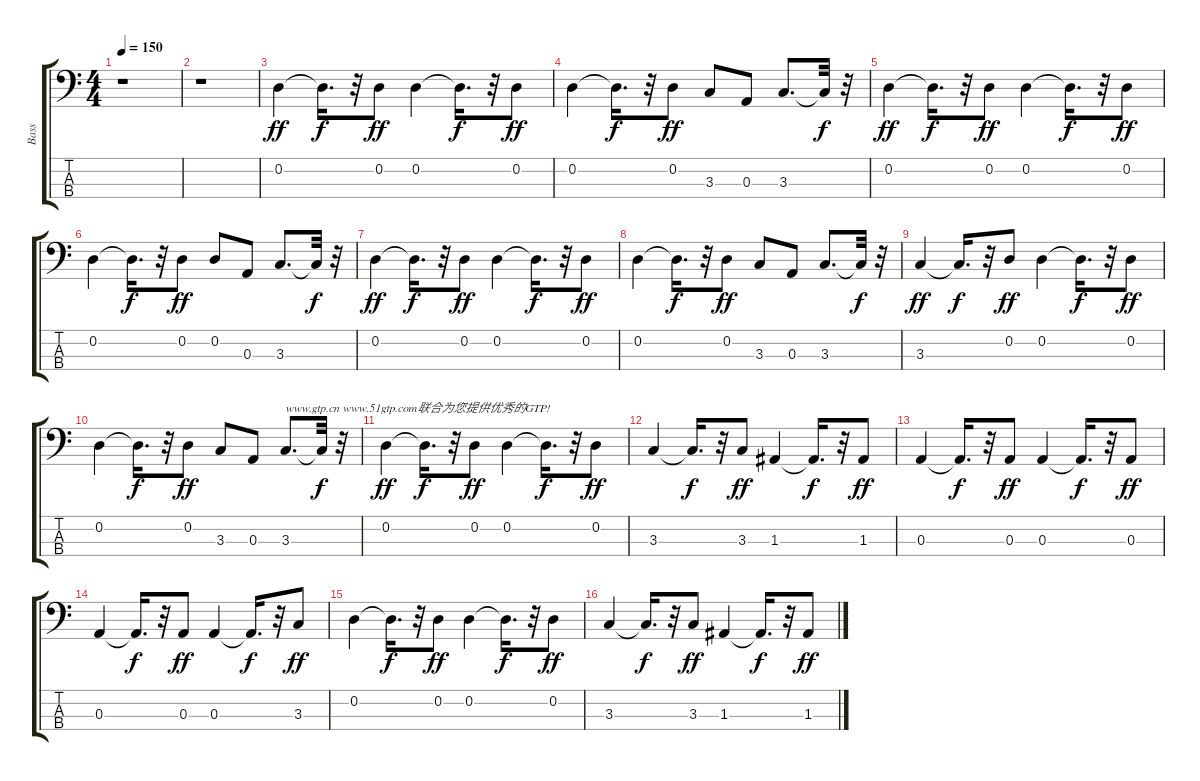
\track ("Bass" "Bass") {instrument electricbassfinger}
\staff {score tabs}
\tuning (G2 D2 A1 E1) {hide}
\ts (4 4)
\tempo 150
\clef f4
\ks c
r.1{dy ff instrument electricbassfinger} |
r.1 |
0.2.4 0.2{t}.16{d dy f} r.32 0.2.8{dy ff} 0.2.4 0.2{t}.16{d dy f} r.32 0.2.8{dy ff} |
0.2.4 0.2{t}.16{d dy f} r.32 0.2.8{dy ff} 3.3.8 0.3.8 3.3.8{d} 3.3{t}.32{dy f} r.32 |
0.2.4{dy ff} 0.2{t}.16{d dy f} r.32 0.2.8{dy ff} 0.2.4 0.2{t}.16{d dy f} r.32 0.2.8{dy ff} |
0.2.4 0.2{t}.16{d dy f} r.32 0.2.8{dy ff} 0.2.8 0.3.8 3.3.8{d} 3.3{t}.32{dy f} r.32 |
0.2.4{dy ff} 0.2{t}.16{d dy f} r.32 0.2.8{dy ff} 0.2.4 0.2{t}.16{d dy f} r.32 0.2.8{dy ff} |
0.2.4 0.2{t}.16{d dy f} r.32 0.2.8{dy ff} 3.3.8 0.3.8 3.3.8{d} 3.3{t}.32{dy f} r.32 |
3.3.4{dy ff} 3.3{t}.16{d dy f} r.32 0.2.8{dy ff} 0.2.4 0.2{t}.16{d dy f} r.32 0.2.8{dy ff} |
0.2.4 0.2{t}.16{d dy f} r.32 0.2.8{dy ff} 3.3.8 0.3.8 3.3.8{d txt "www.gtp.cn www.51gtp.com联合为您提供优秀的GTP!"} 3.3{t}.32{dy f} r.32 |
0.2.4{dy ff} 0.2{t}.16{d dy f} r.32 0.2.8{dy ff} 0.2.4 0.2{t}.16{d dy f} r.32 0.2.8{dy ff} |
3.3.4 3.3{t}.16{d dy f} r.32 3.3.8{dy ff} 1.3.4 1.3{t}.16{d dy f} r.32 1.3.8{dy ff} |
0.3.4 0.3{t}.16{d dy f} r.32 0.3.8{dy ff} 0.3.4 0.3{t}.16{d dy f} r.32 0.3.8{dy ff} |
0.3.4 0.3{t}.16{d dy f} r.32 0.3.8{dy ff} 0.3.4 0.3{t}.16{d dy f} r.32 3.3.8{dy ff} |
0.2.4 0.2{t}.16{d dy f} r.32 0.2.8{dy ff} 0.2.4 0.2{t}.16{d dy f} r.32 0.2.8{dy ff} |
3.3.4 3.3{t}.16{d dy f} r.32 3.3.8{dy ff} 1.3.4 1.3{t}.16{d dy f} r.32 1.3.8{dy ff}
